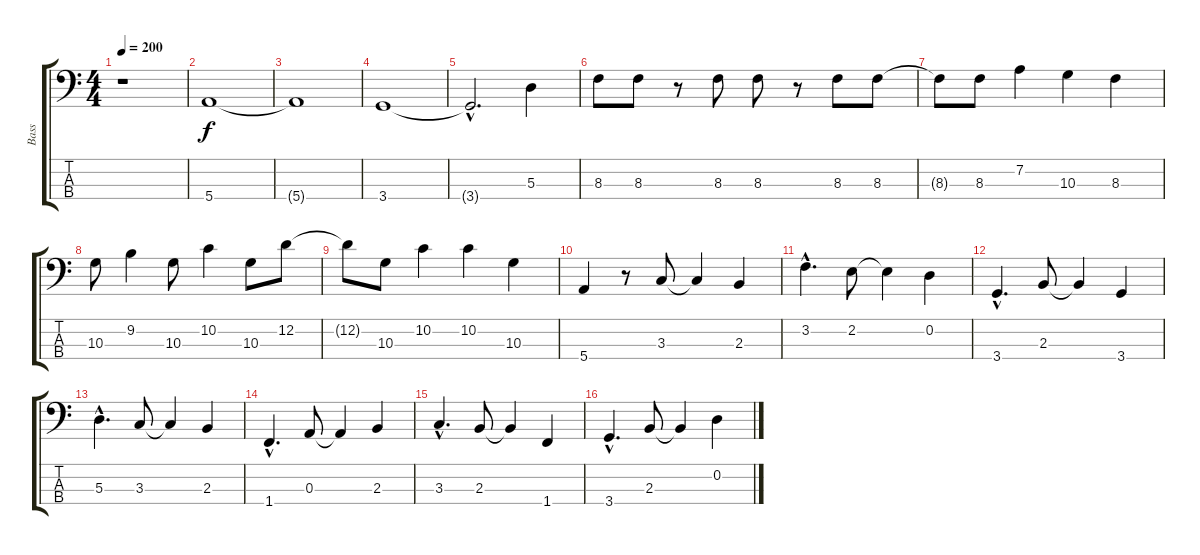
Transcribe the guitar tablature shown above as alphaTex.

\track ("Bass" "Bass") {instrument electricbassfinger}
\staff {score tabs}
\tuning (G2 D2 A1 E1) {hide}
\ts (4 4)
\tempo 200
\clef f4
\ks c
r.1{dy f instrument electricbassfinger} |
5.4.1 |
5.4{t}.1 |
3.4.1 |
3.4{hac t}.2{d} 5.3.4 |
8.3.8 8.3.8 r.8 8.3.8 8.3.8 r.8 8.3.8 8.3.8 |
8.3{t}.8 8.3.8 7.2.4 10.3.4 8.3.4 |
10.3.8 9.2.4 10.3.8 10.2.4 10.3.8 12.2.8 |
12.2{t}.8 10.3.8 10.2.4 10.2.4 10.3.4 |
5.4.4 r.8 3.3.8 3.3{t}.4 2.3.4 |
3.2{hac}.4{d} 2.2.8 2.2{t}.4 0.2.4 |
3.4{hac}.4{d} 2.3.8 2.3{t}.4 3.4.4 |
5.3{hac}.4{d} 3.3.8 3.3{t}.4 2.3.4 |
1.4{hac}.4{d} 0.3.8 0.3{t}.4 2.3.4 |
3.3{hac}.4{d} 2.3.8 2.3{t}.4 1.4.4 |
3.4{hac}.4{d} 2.3.8 2.3{t}.4 0.2.4
